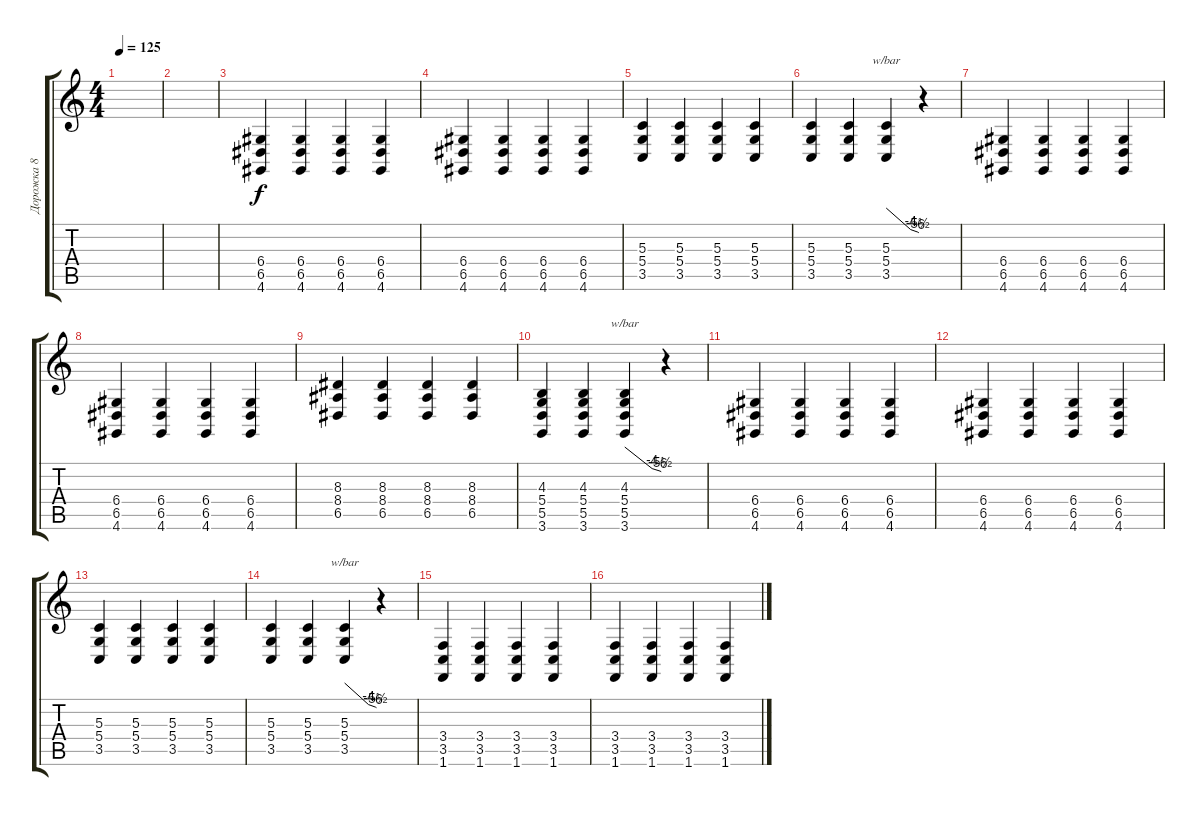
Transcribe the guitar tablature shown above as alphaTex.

\track ("Дорожка 8" "Дорожка 8") {instrument lead2sawtooth}
\staff {score tabs}
\tuning (E4 B3 G3 D3 A2 E2) {hide}
\ts (4 4)
\tempo 125
\clef g2
\ks c
|
|
(6.4 6.5 4.6).4 (6.4 6.5 4.6).4 (6.4 6.5 4.6).4 (6.4 6.5 4.6).4 |
(6.4 6.5 4.6).4 (6.4 6.5 4.6).4 (6.4 6.5 4.6).4 (6.4 6.5 4.6).4 |
(5.3 5.4 3.5).4 (5.3 5.4 3.5).4 (5.3 5.4 3.5).4 (5.3 5.4 3.5).4 |
(5.3 5.4 3.5).4 (5.3 5.4 3.5).4 (5.3 5.4 3.5).4{tbe (custom default 0 0 45 -16 58 -22 60 -24)} r.4 |
(6.4 6.5 4.6).4 (6.4 6.5 4.6).4 (6.4 6.5 4.6).4 (6.4 6.5 4.6).4 |
(6.4 6.5 4.6).4 (6.4 6.5 4.6).4 (6.4 6.5 4.6).4 (6.4 6.5 4.6).4 |
(8.3 8.4 6.5).4 (8.3 8.4 6.5).4 (8.3 8.4 6.5).4 (8.3 8.4 6.5).4 |
(4.3 5.4 5.5 3.6).4 (4.3 5.4 5.5 3.6).4 (4.3 5.4 5.5 3.6).4{tbe (custom default 0 0 45 -16 58 -22 60 -24)} r.4 |
(6.4 6.5 4.6).4 (6.4 6.5 4.6).4 (6.4 6.5 4.6).4 (6.4 6.5 4.6).4 |
(6.4 6.5 4.6).4 (6.4 6.5 4.6).4 (6.4 6.5 4.6).4 (6.4 6.5 4.6).4 |
(5.3 5.4 3.5).4 (5.3 5.4 3.5).4 (5.3 5.4 3.5).4 (5.3 5.4 3.5).4 |
(5.3 5.4 3.5).4 (5.3 5.4 3.5).4 (5.3 5.4 3.5).4{tbe (custom default 0 0 45 -16 58 -22 60 -24)} r.4 |
(3.4 3.5 1.6).4 (3.4 3.5 1.6).4 (3.4 3.5 1.6).4 (3.4 3.5 1.6).4 |
(3.4 3.5 1.6).4 (3.4 3.5 1.6).4 (3.4 3.5 1.6).4 (3.4 3.5 1.6).4
